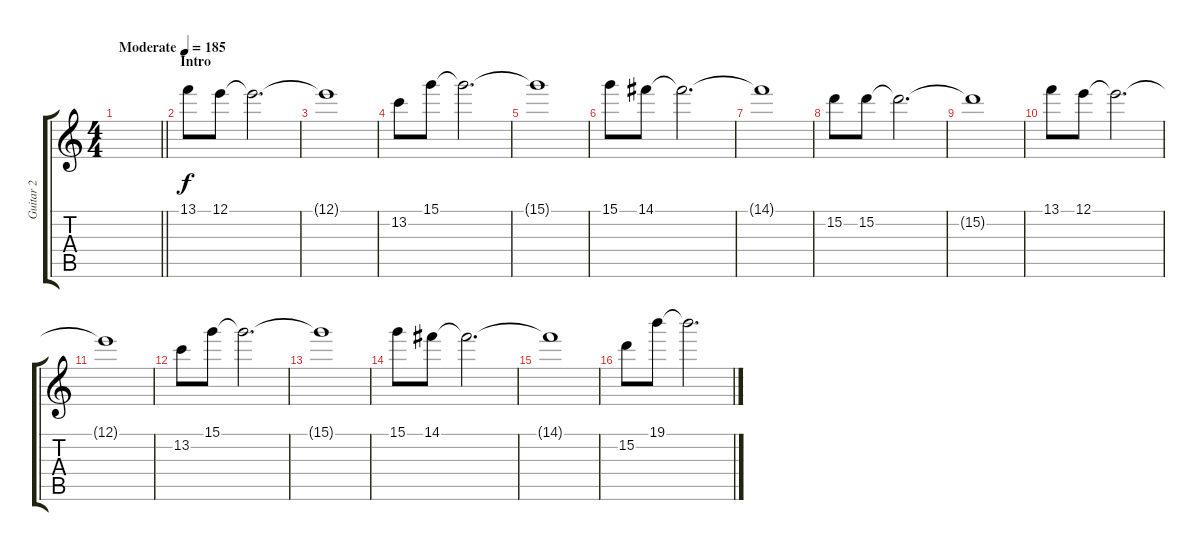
\track ("Guitar 2" "Guitar 2") {instrument distortionguitar}
\staff {score tabs}
\tuning (E4 B3 G3 D3 A2 E2) {hide}
\ts (4 4)
\tempo (185 "Moderate")
\clef g2
\barLineRight lightlight
\ks c
|
\section ("" "Intro")
13.1.8 12.1.8 12.1{t}.2{d} |
12.1{t}.1 |
13.2.8 15.1.8 15.1{t}.2{d} |
15.1{t}.1 |
15.1.8 14.1.8 14.1{t}.2{d} |
14.1{t}.1 |
15.2.8 15.2.8 15.2{t}.2{d} |
15.2{t}.1 |
13.1.8 12.1.8 12.1{t}.2{d} |
12.1{t}.1 |
13.2.8 15.1.8 15.1{t}.2{d} |
15.1{t}.1 |
15.1.8 14.1.8 14.1{t}.2{d} |
14.1{t}.1 |
15.2.8 19.1.8 19.1{t}.2{d}
